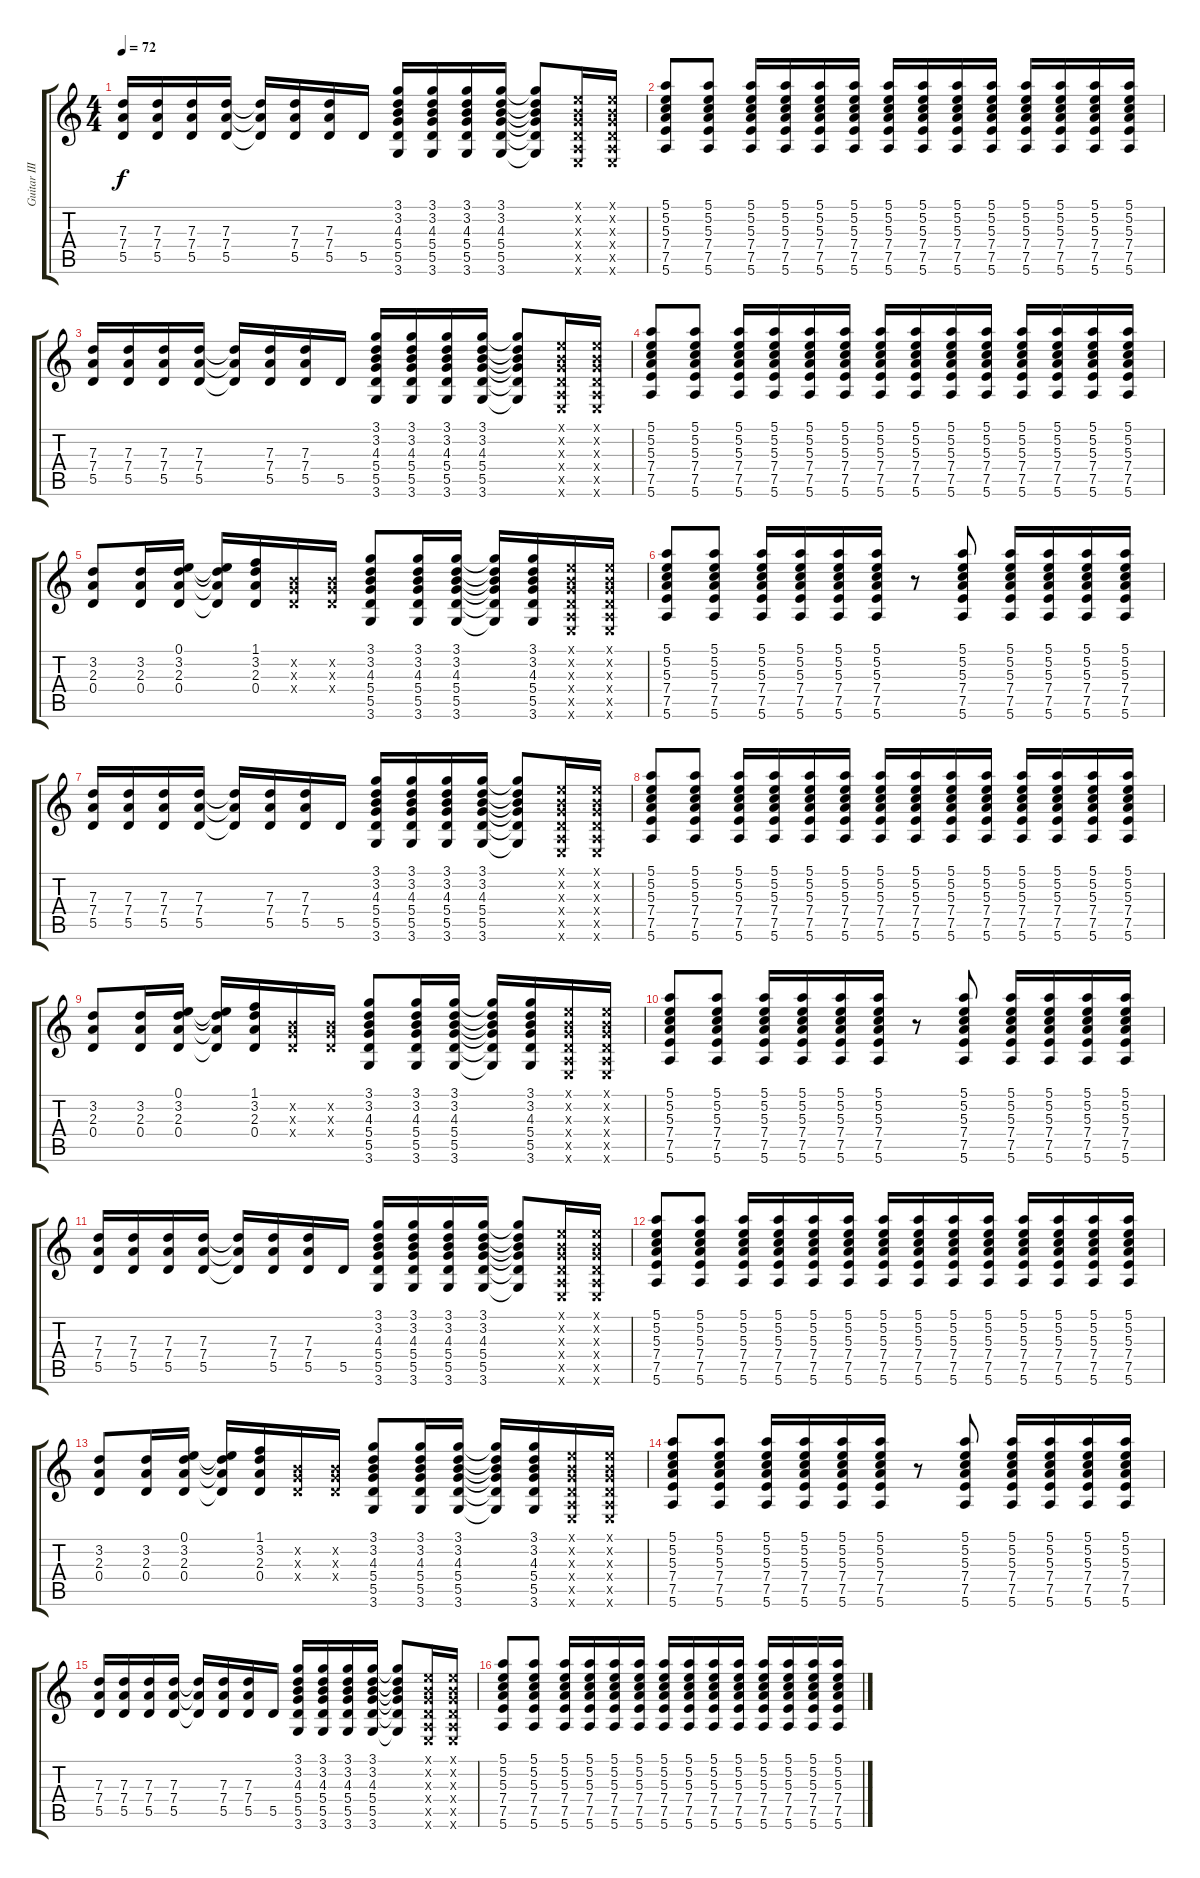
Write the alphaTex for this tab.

\track ("Guitar III" "Guitar III") {instrument electricguitarmuted}
\staff {score tabs}
\tuning (E4 B3 G3 D3 A2 E2) {hide}
\ts (4 4)
\tempo 72
\clef g2
\ks c
(7.3 7.4 5.5).16{dy f} (7.3 7.4 5.5).16 (7.3 7.4 5.5).16 (7.3 7.4 5.5).16 (7.3{t} 7.4{t} 5.5{t}).16 (7.3 7.4 5.5).16 (7.3 7.4 5.5).16 5.5.16 (3.1 3.2 4.3 5.4 5.5 3.6).16 (3.1 3.2 4.3 5.4 5.5 3.6).16 (3.1 3.2 4.3 5.4 5.5 3.6).16 (3.1 3.2 4.3 5.4 5.5 3.6).16 (3.1{t} 3.2{t} 4.3{t} 5.4{t} 5.5{t} 3.6{t}).8 (0.1{x} 0.2{x} 0.3{x} 0.4{x} 0.5{x} 0.6{x}).16 (0.1{x} 0.2{x} 0.3{x} 0.4{x} 0.5{x} 0.6{x}).16 |
(5.1 5.2 5.3 7.4 7.5 5.6).8 (5.1 5.2 5.3 7.4 7.5 5.6).8 (5.1 5.2 5.3 7.4 7.5 5.6).16 (5.1 5.2 5.3 7.4 7.5 5.6).16 (5.1 5.2 5.3 7.4 7.5 5.6).16 (5.1 5.2 5.3 7.4 7.5 5.6).16 (5.1 5.2 5.3 7.4 7.5 5.6).16 (5.1 5.2 5.3 7.4 7.5 5.6).16 (5.1 5.2 5.3 7.4 7.5 5.6).16 (5.1 5.2 5.3 7.4 7.5 5.6).16 (5.1 5.2 5.3 7.4 7.5 5.6).16 (5.1 5.2 5.3 7.4 7.5 5.6).16 (5.1 5.2 5.3 7.4 7.5 5.6).16 (5.1 5.2 5.3 7.4 7.5 5.6).16 |
(7.3 7.4 5.5).16 (7.3 7.4 5.5).16 (7.3 7.4 5.5).16 (7.3 7.4 5.5).16 (7.3{t} 7.4{t} 5.5{t}).16 (7.3 7.4 5.5).16 (7.3 7.4 5.5).16 5.5.16 (3.1 3.2 4.3 5.4 5.5 3.6).16 (3.1 3.2 4.3 5.4 5.5 3.6).16 (3.1 3.2 4.3 5.4 5.5 3.6).16 (3.1 3.2 4.3 5.4 5.5 3.6).16 (3.1{t} 3.2{t} 4.3{t} 5.4{t} 5.5{t} 3.6{t}).8 (0.1{x} 0.2{x} 0.3{x} 0.4{x} 0.5{x} 0.6{x}).16 (0.1{x} 0.2{x} 0.3{x} 0.4{x} 0.5{x} 0.6{x}).16 |
(5.1 5.2 5.3 7.4 7.5 5.6).8 (5.1 5.2 5.3 7.4 7.5 5.6).8 (5.1 5.2 5.3 7.4 7.5 5.6).16 (5.1 5.2 5.3 7.4 7.5 5.6).16 (5.1 5.2 5.3 7.4 7.5 5.6).16 (5.1 5.2 5.3 7.4 7.5 5.6).16 (5.1 5.2 5.3 7.4 7.5 5.6).16 (5.1 5.2 5.3 7.4 7.5 5.6).16 (5.1 5.2 5.3 7.4 7.5 5.6).16 (5.1 5.2 5.3 7.4 7.5 5.6).16 (5.1 5.2 5.3 7.4 7.5 5.6).16 (5.1 5.2 5.3 7.4 7.5 5.6).16 (5.1 5.2 5.3 7.4 7.5 5.6).16 (5.1 5.2 5.3 7.4 7.5 5.6).16 |
(3.2 2.3 0.4).8 (3.2 2.3 0.4).16 (0.1 3.2 2.3 0.4).16 (0.1{t} 3.2{t} 2.3{t} 0.4{t}).16 (1.1 3.2 2.3 0.4).16 (0.2{x} 0.3{x} 0.4{x}).16 (0.2{x} 0.3{x} 0.4{x}).16 (3.1 3.2 4.3 5.4 5.5 3.6).8 (3.1 3.2 4.3 5.4 5.5 3.6).16 (3.1 3.2 4.3 5.4 5.5 3.6).16 (3.1{t} 3.2{t} 4.3{t} 5.4{t} 5.5{t} 3.6{t}).16 (3.1 3.2 4.3 5.4 5.5 3.6).16 (0.1{x} 0.2{x} 0.3{x} 0.4{x} 0.5{x} 0.6{x}).16 (0.1{x} 0.2{x} 0.3{x} 0.4{x} 0.5{x} 0.6{x}).16 |
(5.1 5.2 5.3 7.4 7.5 5.6).8 (5.1 5.2 5.3 7.4 7.5 5.6).8 (5.1 5.2 5.3 7.4 7.5 5.6).16 (5.1 5.2 5.3 7.4 7.5 5.6).16 (5.1 5.2 5.3 7.4 7.5 5.6).16 (5.1 5.2 5.3 7.4 7.5 5.6).16 r.8 (5.1 5.2 5.3 7.4 7.5 5.6).8 (5.1 5.2 5.3 7.4 7.5 5.6).16 (5.1 5.2 5.3 7.4 7.5 5.6).16 (5.1 5.2 5.3 7.4 7.5 5.6).16 (5.1 5.2 5.3 7.4 7.5 5.6).16 |
(7.3 7.4 5.5).16 (7.3 7.4 5.5).16 (7.3 7.4 5.5).16 (7.3 7.4 5.5).16 (7.3{t} 7.4{t} 5.5{t}).16 (7.3 7.4 5.5).16 (7.3 7.4 5.5).16 5.5.16 (3.1 3.2 4.3 5.4 5.5 3.6).16 (3.1 3.2 4.3 5.4 5.5 3.6).16 (3.1 3.2 4.3 5.4 5.5 3.6).16 (3.1 3.2 4.3 5.4 5.5 3.6).16 (3.1{t} 3.2{t} 4.3{t} 5.4{t} 5.5{t} 3.6{t}).8 (0.1{x} 0.2{x} 0.3{x} 0.4{x} 0.5{x} 0.6{x}).16 (0.1{x} 0.2{x} 0.3{x} 0.4{x} 0.5{x} 0.6{x}).16 |
(5.1 5.2 5.3 7.4 7.5 5.6).8 (5.1 5.2 5.3 7.4 7.5 5.6).8 (5.1 5.2 5.3 7.4 7.5 5.6).16 (5.1 5.2 5.3 7.4 7.5 5.6).16 (5.1 5.2 5.3 7.4 7.5 5.6).16 (5.1 5.2 5.3 7.4 7.5 5.6).16 (5.1 5.2 5.3 7.4 7.5 5.6).16 (5.1 5.2 5.3 7.4 7.5 5.6).16 (5.1 5.2 5.3 7.4 7.5 5.6).16 (5.1 5.2 5.3 7.4 7.5 5.6).16 (5.1 5.2 5.3 7.4 7.5 5.6).16 (5.1 5.2 5.3 7.4 7.5 5.6).16 (5.1 5.2 5.3 7.4 7.5 5.6).16 (5.1 5.2 5.3 7.4 7.5 5.6).16 |
(3.2 2.3 0.4).8 (3.2 2.3 0.4).16 (0.1 3.2 2.3 0.4).16 (0.1{t} 3.2{t} 2.3{t} 0.4{t}).16 (1.1 3.2 2.3 0.4).16 (0.2{x} 0.3{x} 0.4{x}).16 (0.2{x} 0.3{x} 0.4{x}).16 (3.1 3.2 4.3 5.4 5.5 3.6).8 (3.1 3.2 4.3 5.4 5.5 3.6).16 (3.1 3.2 4.3 5.4 5.5 3.6).16 (3.1{t} 3.2{t} 4.3{t} 5.4{t} 5.5{t} 3.6{t}).16 (3.1 3.2 4.3 5.4 5.5 3.6).16 (0.1{x} 0.2{x} 0.3{x} 0.4{x} 0.5{x} 0.6{x}).16 (0.1{x} 0.2{x} 0.3{x} 0.4{x} 0.5{x} 0.6{x}).16 |
(5.1 5.2 5.3 7.4 7.5 5.6).8 (5.1 5.2 5.3 7.4 7.5 5.6).8 (5.1 5.2 5.3 7.4 7.5 5.6).16 (5.1 5.2 5.3 7.4 7.5 5.6).16 (5.1 5.2 5.3 7.4 7.5 5.6).16 (5.1 5.2 5.3 7.4 7.5 5.6).16 r.8 (5.1 5.2 5.3 7.4 7.5 5.6).8 (5.1 5.2 5.3 7.4 7.5 5.6).16 (5.1 5.2 5.3 7.4 7.5 5.6).16 (5.1 5.2 5.3 7.4 7.5 5.6).16 (5.1 5.2 5.3 7.4 7.5 5.6).16 |
(7.3 7.4 5.5).16 (7.3 7.4 5.5).16 (7.3 7.4 5.5).16 (7.3 7.4 5.5).16 (7.3{t} 7.4{t} 5.5{t}).16 (7.3 7.4 5.5).16 (7.3 7.4 5.5).16 5.5.16 (3.1 3.2 4.3 5.4 5.5 3.6).16 (3.1 3.2 4.3 5.4 5.5 3.6).16 (3.1 3.2 4.3 5.4 5.5 3.6).16 (3.1 3.2 4.3 5.4 5.5 3.6).16 (3.1{t} 3.2{t} 4.3{t} 5.4{t} 5.5{t} 3.6{t}).8 (0.1{x} 0.2{x} 0.3{x} 0.4{x} 0.5{x} 0.6{x}).16 (0.1{x} 0.2{x} 0.3{x} 0.4{x} 0.5{x} 0.6{x}).16 |
(5.1 5.2 5.3 7.4 7.5 5.6).8 (5.1 5.2 5.3 7.4 7.5 5.6).8 (5.1 5.2 5.3 7.4 7.5 5.6).16 (5.1 5.2 5.3 7.4 7.5 5.6).16 (5.1 5.2 5.3 7.4 7.5 5.6).16 (5.1 5.2 5.3 7.4 7.5 5.6).16 (5.1 5.2 5.3 7.4 7.5 5.6).16 (5.1 5.2 5.3 7.4 7.5 5.6).16 (5.1 5.2 5.3 7.4 7.5 5.6).16 (5.1 5.2 5.3 7.4 7.5 5.6).16 (5.1 5.2 5.3 7.4 7.5 5.6).16 (5.1 5.2 5.3 7.4 7.5 5.6).16 (5.1 5.2 5.3 7.4 7.5 5.6).16 (5.1 5.2 5.3 7.4 7.5 5.6).16 |
(3.2 2.3 0.4).8 (3.2 2.3 0.4).16 (0.1 3.2 2.3 0.4).16 (0.1{t} 3.2{t} 2.3{t} 0.4{t}).16 (1.1 3.2 2.3 0.4).16 (0.2{x} 0.3{x} 0.4{x}).16 (0.2{x} 0.3{x} 0.4{x}).16 (3.1 3.2 4.3 5.4 5.5 3.6).8 (3.1 3.2 4.3 5.4 5.5 3.6).16 (3.1 3.2 4.3 5.4 5.5 3.6).16 (3.1{t} 3.2{t} 4.3{t} 5.4{t} 5.5{t} 3.6{t}).16 (3.1 3.2 4.3 5.4 5.5 3.6).16 (0.1{x} 0.2{x} 0.3{x} 0.4{x} 0.5{x} 0.6{x}).16 (0.1{x} 0.2{x} 0.3{x} 0.4{x} 0.5{x} 0.6{x}).16 |
(5.1 5.2 5.3 7.4 7.5 5.6).8 (5.1 5.2 5.3 7.4 7.5 5.6).8 (5.1 5.2 5.3 7.4 7.5 5.6).16 (5.1 5.2 5.3 7.4 7.5 5.6).16 (5.1 5.2 5.3 7.4 7.5 5.6).16 (5.1 5.2 5.3 7.4 7.5 5.6).16 r.8 (5.1 5.2 5.3 7.4 7.5 5.6).8 (5.1 5.2 5.3 7.4 7.5 5.6).16 (5.1 5.2 5.3 7.4 7.5 5.6).16 (5.1 5.2 5.3 7.4 7.5 5.6).16 (5.1 5.2 5.3 7.4 7.5 5.6).16 |
(7.3 7.4 5.5).16 (7.3 7.4 5.5).16 (7.3 7.4 5.5).16 (7.3 7.4 5.5).16 (7.3{t} 7.4{t} 5.5{t}).16 (7.3 7.4 5.5).16 (7.3 7.4 5.5).16 5.5.16 (3.1 3.2 4.3 5.4 5.5 3.6).16 (3.1 3.2 4.3 5.4 5.5 3.6).16 (3.1 3.2 4.3 5.4 5.5 3.6).16 (3.1 3.2 4.3 5.4 5.5 3.6).16 (3.1{t} 3.2{t} 4.3{t} 5.4{t} 5.5{t} 3.6{t}).8 (0.1{x} 0.2{x} 0.3{x} 0.4{x} 0.5{x} 0.6{x}).16 (0.1{x} 0.2{x} 0.3{x} 0.4{x} 0.5{x} 0.6{x}).16 |
(5.1 5.2 5.3 7.4 7.5 5.6).8 (5.1 5.2 5.3 7.4 7.5 5.6).8 (5.1 5.2 5.3 7.4 7.5 5.6).16 (5.1 5.2 5.3 7.4 7.5 5.6).16 (5.1 5.2 5.3 7.4 7.5 5.6).16 (5.1 5.2 5.3 7.4 7.5 5.6).16 (5.1 5.2 5.3 7.4 7.5 5.6).16 (5.1 5.2 5.3 7.4 7.5 5.6).16 (5.1 5.2 5.3 7.4 7.5 5.6).16 (5.1 5.2 5.3 7.4 7.5 5.6).16 (5.1 5.2 5.3 7.4 7.5 5.6).16 (5.1 5.2 5.3 7.4 7.5 5.6).16 (5.1 5.2 5.3 7.4 7.5 5.6).16 (5.1 5.2 5.3 7.4 7.5 5.6).16
